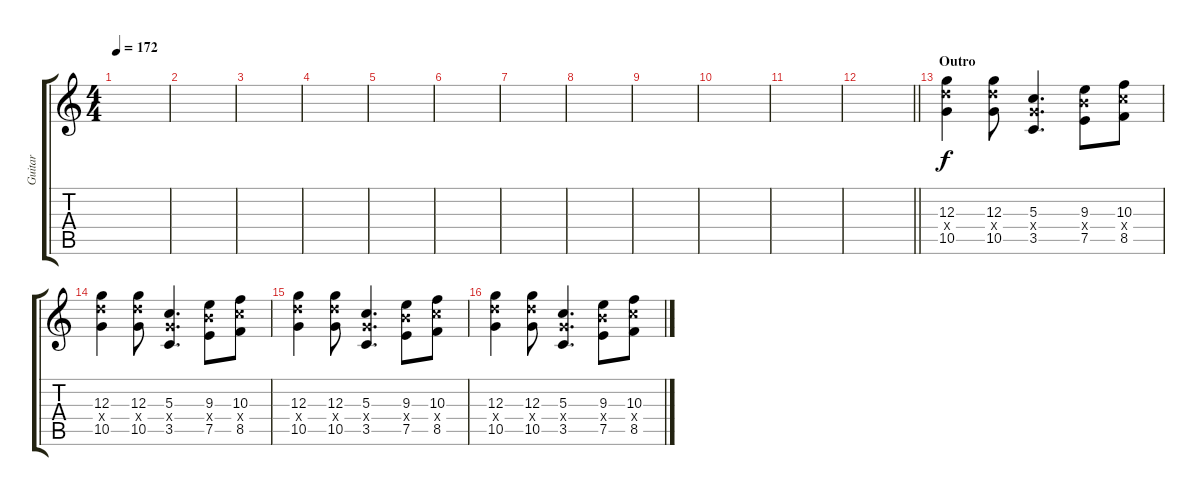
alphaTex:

\track ("Guitar" "Guitar") {instrument distortionguitar}
\staff {score tabs}
\tuning (E4 B3 G3 D3 A2 E2) {hide}
\ts (4 4)
\tempo 172
\clef g2
\ks c
|
|
|
|
|
|
|
|
|
|
|
\barLineRight lightlight
|
\section ("" "Outro")
(12.3 12.4{x} 10.5).4 (12.3 12.4{x} 10.5).8 (5.3 5.4{x} 3.5).4{d} (9.3 9.4{x} 7.5).8 (10.3 10.4{x} 8.5).8 |
(12.3 12.4{x} 10.5).4 (12.3 12.4{x} 10.5).8 (5.3 5.4{x} 3.5).4{d} (9.3 9.4{x} 7.5).8 (10.3 10.4{x} 8.5).8 |
(12.3 12.4{x} 10.5).4 (12.3 12.4{x} 10.5).8 (5.3 5.4{x} 3.5).4{d} (9.3 9.4{x} 7.5).8 (10.3 10.4{x} 8.5).8 |
(12.3 12.4{x} 10.5).4 (12.3 12.4{x} 10.5).8 (5.3 5.4{x} 3.5).4{d} (9.3 9.4{x} 7.5).8 (10.3 10.4{x} 8.5).8
